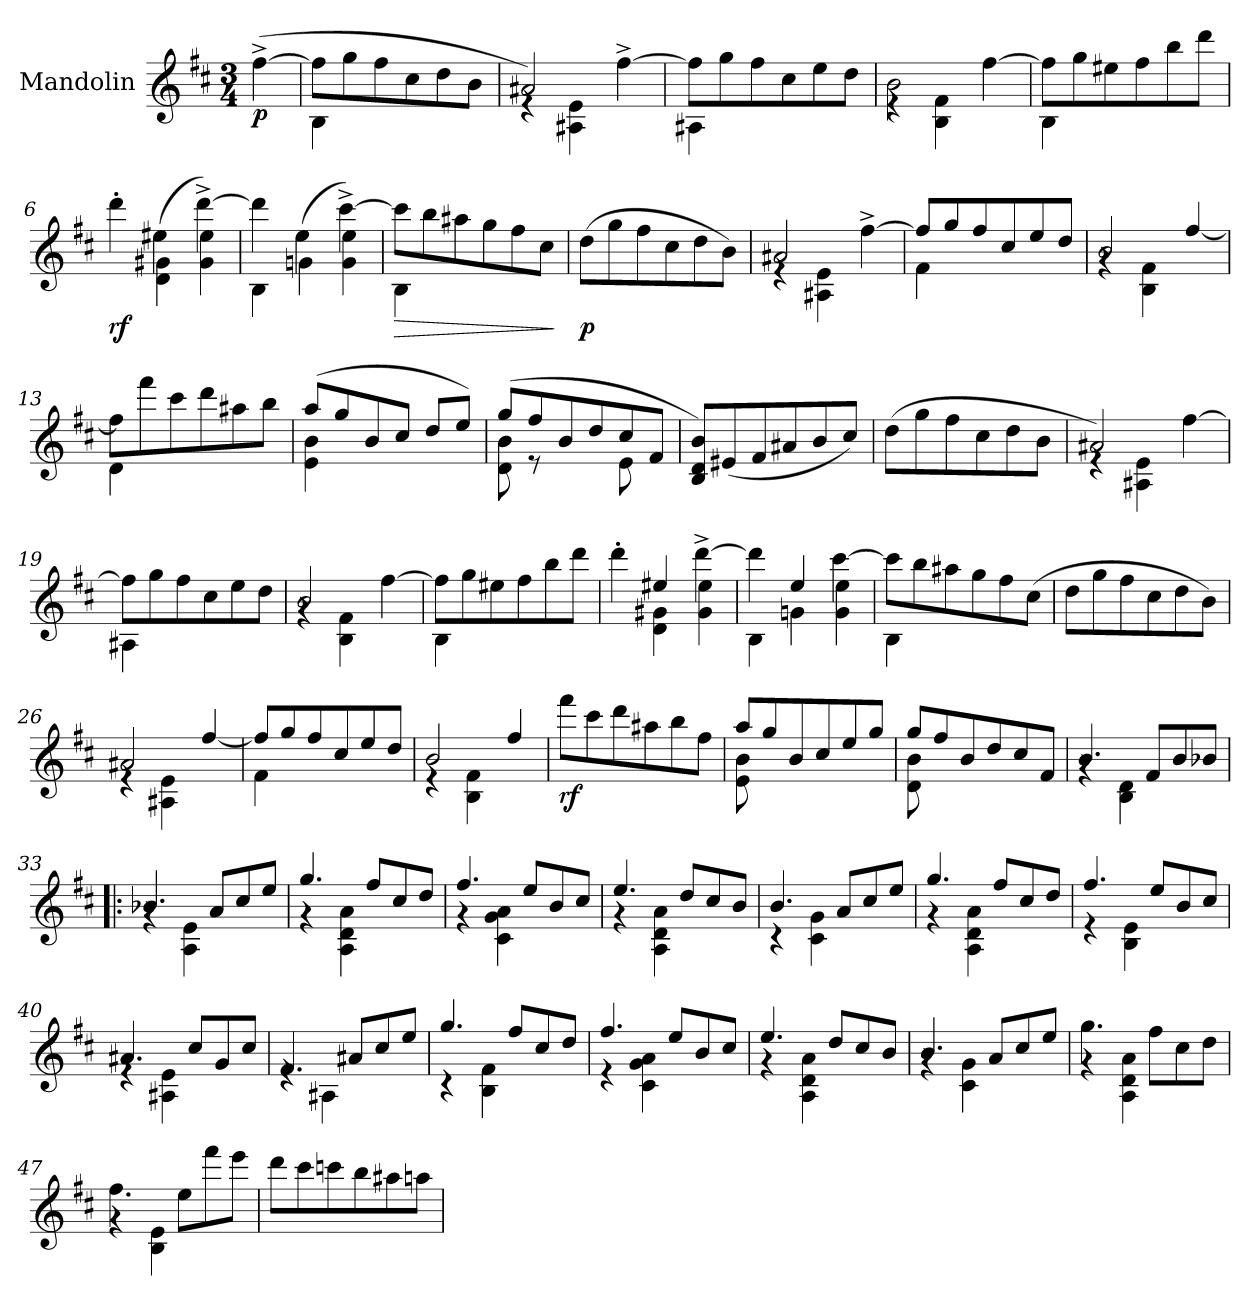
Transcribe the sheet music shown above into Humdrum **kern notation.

**kern	**dynam
*part1	*part1
*staff1	*staff1
*I"Mandolin	*
*I'Mdn.	*
*clefG2	*
*k[f#c#]	*
*M3/4	*
=	=
!	!LO:DY:b
([4ff#^\	p
=1	=1
*^	*
8ff#\L]	4B\	.
8gg\	.	.
8ff#\	2ryy	.
8cc#\	.	.
8dd\	.	.
8b\J	.	.
=2	=2	=2
2a#X/)	4re	.
.	4A#X\ 4e\	.
[4ff#^\	4ryy	.
=3	=3	=3
8ff#\L]	4A#X\	.
8gg\	.	.
8ff#\	2ryy	.
8cc#\	.	.
8ee\	.	.
8dd\J	.	.
=4	=4	=4
2b\	4re	.
.	4B\ 4f#\	.
[4ff#\	4ryy	.
=5	=5	=5
8ff#\L]	4B\	.
8gg\	.	.
8ee#X\	2ryy	.
8ff#\	.	.
8bb\	.	.
8ddd\J	.	.
=6	=6	=6
!	!	!LO:DY:b
4ddd'\	4ryy	rf
(4ee#X\	4d\ 4g#X\	.
[4ddd^\)	4g#\ 4ee#\	.
=7	=7	=7
4ddd\]	4B\	.
(4ee\	4gn\	.
[4ccc#^\)	4g\ 4ee\	.
!!LO:LB:g=z	!!
=8	=8	=8
!	!	!LO:HP:b
8ccc#\L]	4B\	>
8bb\	.	.
8aa#X\	2ryy	.
8gg\	.	.
8ff#\	.	.
8cc#\J	.	.
*v	*v	*
.	]
=9	=9
!	!LO:DY:b
(8dd\L	p
8gg\	.
8ff#\	.
8cc#\	.
8dd\	.
8b\J)	.
=10	=10
*^	*
2a#X/	4re	.
.	4A#X\ 4e\	.
[4ff#^\	4ryy	.
=11	=11	=11
8ff#/L]	4f#\	.
8gg/	.	.
8ff#/	2ryy	.
8cc#/	.	.
8ee/	.	.
8dd/J	.	.
=12	=12	=12
2b/	4rg	.
.	4B\ 4f#\	.
[4ff#/	4ryy	.
=13	=13	=13
8ff#\L]	4d\	.
8fff#\	.	.
8ccc#\	2ryy	.
8ddd\	.	.
8aa#X\	.	.
8bb\J	.	.
=14	=14	=14
(8aa/L	4e\ 4b\	.
8gg/	.	.
8b/	2ryy	.
8cc#/J	.	.
8dd/L	.	.
8ee/J)	.	.
!!LO:LB:g=z	!!
=15	=15	=15
(8gg/L	8d\ 8b\	.
8ff#/	8r	.
8b/	4ryy	.
8dd/	.	.
8cc#/	8e\	.
8f#/J	8ryy	.
*v	*v	*
=16	=16
8B/ 8d/ 8b/L)	.
(8e#X/	.
8f#/	.
8a#X/	.
8b/	.
8cc#/J)	.
=17	=17
(8dd\L	.
8gg\	.
8ff#\	.
8cc#\	.
8dd\	.
8b\J	.
=18	=18
*^	*
2a#X/)	4re	.
.	4A#X\ 4e\	.
[4ff#\	4ryy	.
=19	=19	=19
8ff#\L]	4A#X\	.
8gg\	.	.
8ff#\	2ryy	.
8cc#\	.	.
8ee\	.	.
8dd\J	.	.
=20	=20	=20
2b/	4rg	.
.	4B\ 4f#\	.
[4ff#\	4ryy	.
=21	=21	=21
8ff#\L]	4B\	.
8gg\	.	.
8ee#X\	2ryy	.
8ff#\	.	.
8bb\	.	.
8ddd\J	.	.
=22	=22	=22
4ddd'\	4ryy	.
4ee#X/	4d\ 4g#X\	.
[4ddd^\	4g#\ 4ee#\	.
!!LO:LB:g=z	!!
=23	=23	=23
4ddd\]	4B\	.
4ee/	4gn\	.
[4ccc#\	4g\ 4ee\	.
=24	=24	=24
8ccc#\L]	4B\	.
8bb\	.	.
8aa#X\	2ryy	.
8gg\	.	.
8ff#\	.	.
(8cc#\J	.	.
*v	*v	*
=25	=25
8dd\L	.
8gg\	.
8ff#\	.
8cc#\	.
8dd\	.
8b\J)	.
=26	=26
*^	*
2a#X/	4re	.
.	4A#X\ 4e\	.
[4ff#/	4ryy	.
=27	=27	=27
8ff#/L]	4f#\	.
8gg/	.	.
8ff#/	2ryy	.
8cc#/	.	.
8ee/	.	.
8dd/J	.	.
=28	=28	=28
2b/	4re	.
.	4B\ 4f#\	.
4ff#/	4ryy	.
=29	=29	=29
!	!	!LO:DY:b
*v	*v	*
8fff#\L	rf
8ccc#\	.
8ddd\	.
8aa#X\	.
8bb\	.
8ff#\J	.
=30	=30
*^	*
8aa/L	8e\ 8b\	.
8gg/	2ryy	.
8b/	.	.
8cc#/	.	.
8ee/	.	.
8gg/J	8ryy	.
!!LO:LB:g=z	!!
=31	=31	=31
8gg/L	8d\ 8b\	.
8ff#/	2ryy	.
8b/	.	.
8dd/	.	.
8cc#/	.	.
8f#/J	8ryy	.
=32	=32	=32
4.b/	4rg	.
.	4B\ 4d\	.
8f#/L	.	.
8b/	4ryy	.
8b-X/J	.	.
=33!|:	=33!|:	=33!|:
4.b-X/	4rg	.
.	4A\ 4e\	.
8a/L	.	.
8cc#/	4ryy	.
8ee/J	.	.
=34	=34	=34
4.gg/	4rg	.
.	4A\ 4d\ 4a\	.
8ff#/L	.	.
8cc#/	4ryy	.
8dd/J	.	.
=35	=35	=35
4.ff#/	4r	.
.	4c#\ 4g\ 4a\	.
8ee/L	.	.
8b/	4ryy	.
8cc#/J	.	.
=36	=36	=36
4.ee/	4r	.
.	4A\ 4d\ 4a\	.
8dd/L	.	.
8cc#/	4ryy	.
8b/J	.	.
=37	=37	=37
4.b/	4r	.
.	4c#\ 4g\	.
8a/L	.	.
8cc#/	4ryy	.
8ee/J	.	.
!!LO:LB:g=z	!!
=38	=38	=38
4.gg/	4r	.
.	4A\ 4d\ 4a\	.
8ff#/L	.	.
8cc#/	4ryy	.
8dd/J	.	.
=39	=39	=39
4.ff#/	4r	.
.	4B\ 4e\	.
8ee/L	.	.
8b/	4ryy	.
8cc#/J	.	.
=40	=40	=40
4.a#X/	4re	.
.	4A#X\ 4e\	.
8cc#/L	.	.
8g/	4ryy	.
8cc#/J	.	.
=41	=41	=41
4.f#/	4re	.
.	4A#X\	.
8a#X/L	.	.
8cc#/	4ryy	.
8ee/J	.	.
=42	=42	=42
4.gg/	4r	.
.	4B\ 4f#\	.
8ff#/L	.	.
8cc#/	4ryy	.
8dd/J	.	.
=43	=43	=43
4.ff#/	4r	.
.	4c#\ 4g\ 4a\	.
8ee/L	.	.
8b/	4ryy	.
8cc#/J	.	.
=44	=44	=44
4.ee/	4r	.
.	4A\ 4d\ 4a\	.
8dd/L	.	.
8cc#/	4ryy	.
8b/J	.	.
!!LO:LB:g=z	!!
=45	=45	=45
4.b/	4rg	.
.	4c#\ 4g\	.
8a/L	.	.
8cc#/	4ryy	.
8ee/J	.	.
=46	=46	=46
4.gg\	4rg	.
.	4A\ 4d\ 4a\	.
8ff#\L	.	.
8cc#\	4ryy	.
8dd\J	.	.
=47	=47	=47
4.ff#\	4rg	.
.	4B\ 4e\	.
8ee\L	.	.
8fff#\	4ryy	.
8eee\J	.	.
*v	*v	*
=48	=48
8ddd\L	.
8ccc#\	.
8cccn\	.
8bb\	.
8aa#X\	.
8aan\J	.
=	=
*-	*-
